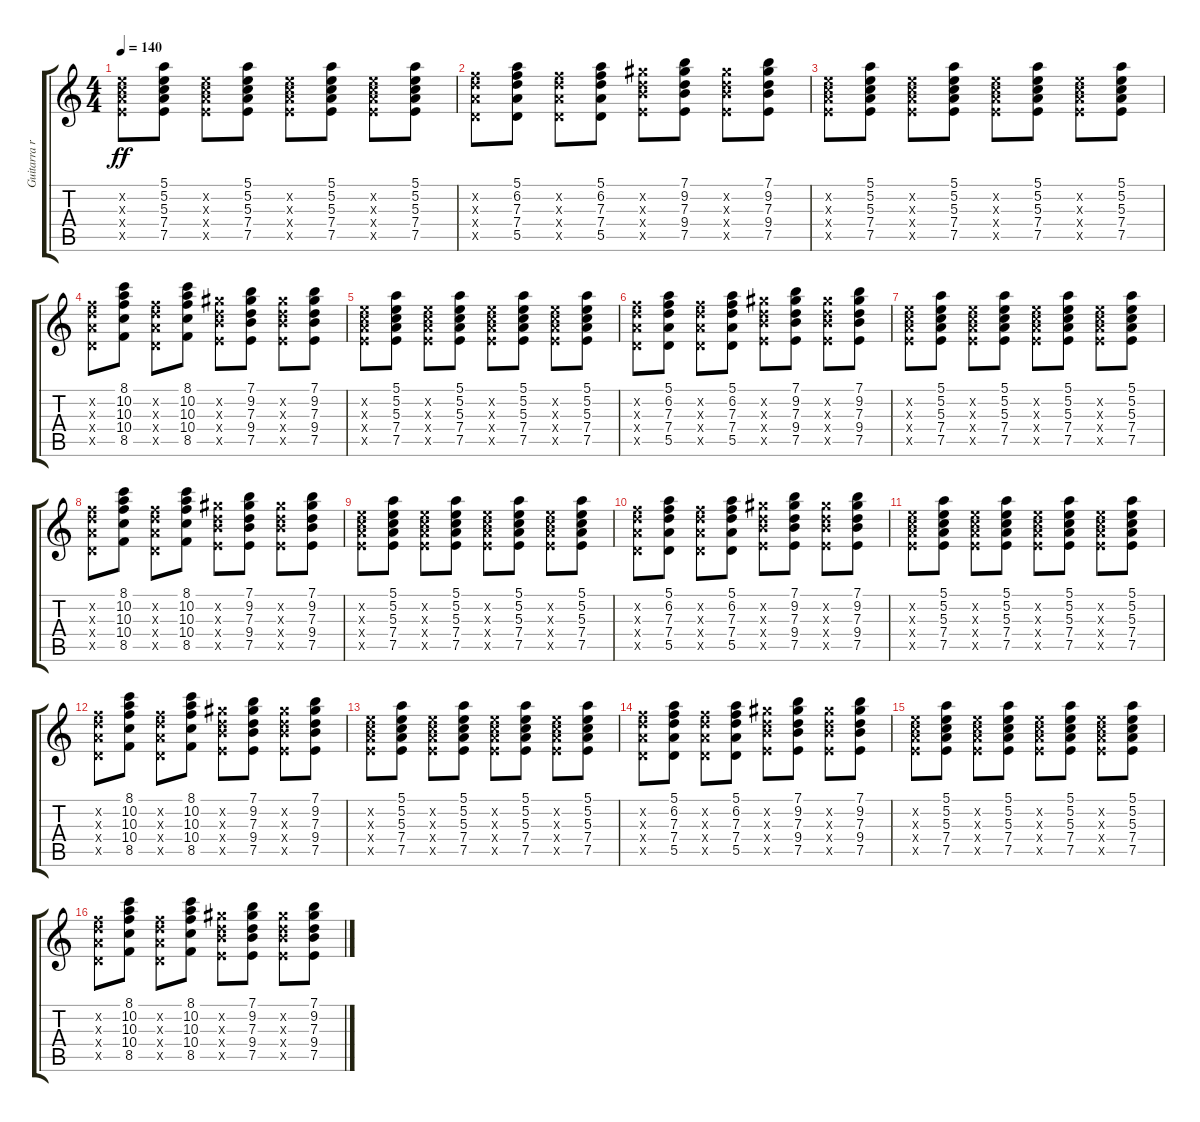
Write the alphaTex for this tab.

\track ("Guitarra ritmica" "Guitarra r") {instrument electricguitarclean}
\staff {score tabs}
\tuning (E4 B3 G3 D3 A2 E2) {hide}
\ts (4 4)
\tempo 140
\clef g2
\ks c
(5.2{x} 5.3{x} 7.4{x} 7.5{x}).8{dy ff} (5.1 5.2 5.3 7.4 7.5).8 (5.2{x} 5.3{x} 7.4{x} 7.5{x}).8 (5.1 5.2 5.3 7.4 7.5).8 (5.2{x} 5.3{x} 7.4{x} 7.5{x}).8 (5.1 5.2 5.3 7.4 7.5).8 (5.2{x} 5.3{x} 7.4{x} 7.5{x}).8 (5.1 5.2 5.3 7.4 7.5).8 |
(6.2{x} 7.3{x} 7.4{x} 5.5{x}).8 (5.1 6.2 7.3 7.4 5.5).8 (6.2{x} 7.3{x} 7.4{x} 5.5{x}).8 (5.1 6.2 7.3 7.4 5.5).8 (9.2{x} 7.3{x} 9.4{x} 7.5{x}).8 (7.1 9.2 7.3 9.4 7.5).8 (9.2{x} 7.3{x} 9.4{x} 7.5{x}).8 (7.1 9.2 7.3 9.4 7.5).8 |
(5.2{x} 5.3{x} 7.4{x} 7.5{x}).8 (5.1 5.2 5.3 7.4 7.5).8 (5.2{x} 5.3{x} 7.4{x} 7.5{x}).8 (5.1 5.2 5.3 7.4 7.5).8 (5.2{x} 5.3{x} 7.4{x} 7.5{x}).8 (5.1 5.2 5.3 7.4 7.5).8 (5.2{x} 5.3{x} 7.4{x} 7.5{x}).8 (5.1 5.2 5.3 7.4 7.5).8 |
(6.2{x} 7.3{x} 7.4{x} 5.5{x}).8 (8.1 10.2 10.3 10.4 8.5).8 (6.2{x} 7.3{x} 7.4{x} 5.5{x}).8 (8.1 10.2 10.3 10.4 8.5).8 (9.2{x} 7.3{x} 9.4{x} 7.5{x}).8 (7.1 9.2 7.3 9.4 7.5).8 (9.2{x} 7.3{x} 9.4{x} 7.5{x}).8 (7.1 9.2 7.3 9.4 7.5).8 |
(5.2{x} 5.3{x} 7.4{x} 7.5{x}).8 (5.1 5.2 5.3 7.4 7.5).8 (5.2{x} 5.3{x} 7.4{x} 7.5{x}).8 (5.1 5.2 5.3 7.4 7.5).8 (5.2{x} 5.3{x} 7.4{x} 7.5{x}).8 (5.1 5.2 5.3 7.4 7.5).8 (5.2{x} 5.3{x} 7.4{x} 7.5{x}).8 (5.1 5.2 5.3 7.4 7.5).8 |
(6.2{x} 7.3{x} 7.4{x} 5.5{x}).8 (5.1 6.2 7.3 7.4 5.5).8 (6.2{x} 7.3{x} 7.4{x} 5.5{x}).8 (5.1 6.2 7.3 7.4 5.5).8 (9.2{x} 7.3{x} 9.4{x} 7.5{x}).8 (7.1 9.2 7.3 9.4 7.5).8 (9.2{x} 7.3{x} 9.4{x} 7.5{x}).8 (7.1 9.2 7.3 9.4 7.5).8 |
(5.2{x} 5.3{x} 7.4{x} 7.5{x}).8 (5.1 5.2 5.3 7.4 7.5).8 (5.2{x} 5.3{x} 7.4{x} 7.5{x}).8 (5.1 5.2 5.3 7.4 7.5).8 (5.2{x} 5.3{x} 7.4{x} 7.5{x}).8 (5.1 5.2 5.3 7.4 7.5).8 (5.2{x} 5.3{x} 7.4{x} 7.5{x}).8 (5.1 5.2 5.3 7.4 7.5).8 |
(6.2{x} 7.3{x} 7.4{x} 5.5{x}).8 (8.1 10.2 10.3 10.4 8.5).8 (6.2{x} 7.3{x} 7.4{x} 5.5{x}).8 (8.1 10.2 10.3 10.4 8.5).8 (9.2{x} 7.3{x} 9.4{x} 7.5{x}).8 (7.1 9.2 7.3 9.4 7.5).8 (9.2{x} 7.3{x} 9.4{x} 7.5{x}).8 (7.1 9.2 7.3 9.4 7.5).8 |
(5.2{x} 5.3{x} 7.4{x} 7.5{x}).8 (5.1 5.2 5.3 7.4 7.5).8 (5.2{x} 5.3{x} 7.4{x} 7.5{x}).8 (5.1 5.2 5.3 7.4 7.5).8 (5.2{x} 5.3{x} 7.4{x} 7.5{x}).8 (5.1 5.2 5.3 7.4 7.5).8 (5.2{x} 5.3{x} 7.4{x} 7.5{x}).8 (5.1 5.2 5.3 7.4 7.5).8 |
(6.2{x} 7.3{x} 7.4{x} 5.5{x}).8 (5.1 6.2 7.3 7.4 5.5).8 (6.2{x} 7.3{x} 7.4{x} 5.5{x}).8 (5.1 6.2 7.3 7.4 5.5).8 (9.2{x} 7.3{x} 9.4{x} 7.5{x}).8 (7.1 9.2 7.3 9.4 7.5).8 (9.2{x} 7.3{x} 9.4{x} 7.5{x}).8 (7.1 9.2 7.3 9.4 7.5).8 |
(5.2{x} 5.3{x} 7.4{x} 7.5{x}).8 (5.1 5.2 5.3 7.4 7.5).8 (5.2{x} 5.3{x} 7.4{x} 7.5{x}).8 (5.1 5.2 5.3 7.4 7.5).8 (5.2{x} 5.3{x} 7.4{x} 7.5{x}).8 (5.1 5.2 5.3 7.4 7.5).8 (5.2{x} 5.3{x} 7.4{x} 7.5{x}).8 (5.1 5.2 5.3 7.4 7.5).8 |
(6.2{x} 7.3{x} 7.4{x} 5.5{x}).8 (8.1 10.2 10.3 10.4 8.5).8 (6.2{x} 7.3{x} 7.4{x} 5.5{x}).8 (8.1 10.2 10.3 10.4 8.5).8 (9.2{x} 7.3{x} 9.4{x} 7.5{x}).8 (7.1 9.2 7.3 9.4 7.5).8 (9.2{x} 7.3{x} 9.4{x} 7.5{x}).8 (7.1 9.2 7.3 9.4 7.5).8 |
(5.2{x} 5.3{x} 7.4{x} 7.5{x}).8 (5.1 5.2 5.3 7.4 7.5).8 (5.2{x} 5.3{x} 7.4{x} 7.5{x}).8 (5.1 5.2 5.3 7.4 7.5).8 (5.2{x} 5.3{x} 7.4{x} 7.5{x}).8 (5.1 5.2 5.3 7.4 7.5).8 (5.2{x} 5.3{x} 7.4{x} 7.5{x}).8 (5.1 5.2 5.3 7.4 7.5).8 |
(6.2{x} 7.3{x} 7.4{x} 5.5{x}).8 (5.1 6.2 7.3 7.4 5.5).8 (6.2{x} 7.3{x} 7.4{x} 5.5{x}).8 (5.1 6.2 7.3 7.4 5.5).8 (9.2{x} 7.3{x} 9.4{x} 7.5{x}).8 (7.1 9.2 7.3 9.4 7.5).8 (9.2{x} 7.3{x} 9.4{x} 7.5{x}).8 (7.1 9.2 7.3 9.4 7.5).8 |
(5.2{x} 5.3{x} 7.4{x} 7.5{x}).8 (5.1 5.2 5.3 7.4 7.5).8 (5.2{x} 5.3{x} 7.4{x} 7.5{x}).8 (5.1 5.2 5.3 7.4 7.5).8 (5.2{x} 5.3{x} 7.4{x} 7.5{x}).8 (5.1 5.2 5.3 7.4 7.5).8 (5.2{x} 5.3{x} 7.4{x} 7.5{x}).8 (5.1 5.2 5.3 7.4 7.5).8 |
(6.2{x} 7.3{x} 7.4{x} 5.5{x}).8 (8.1 10.2 10.3 10.4 8.5).8 (6.2{x} 7.3{x} 7.4{x} 5.5{x}).8 (8.1 10.2 10.3 10.4 8.5).8 (9.2{x} 7.3{x} 9.4{x} 7.5{x}).8 (7.1 9.2 7.3 9.4 7.5).8 (9.2{x} 7.3{x} 9.4{x} 7.5{x}).8 (7.1 9.2 7.3 9.4 7.5).8
